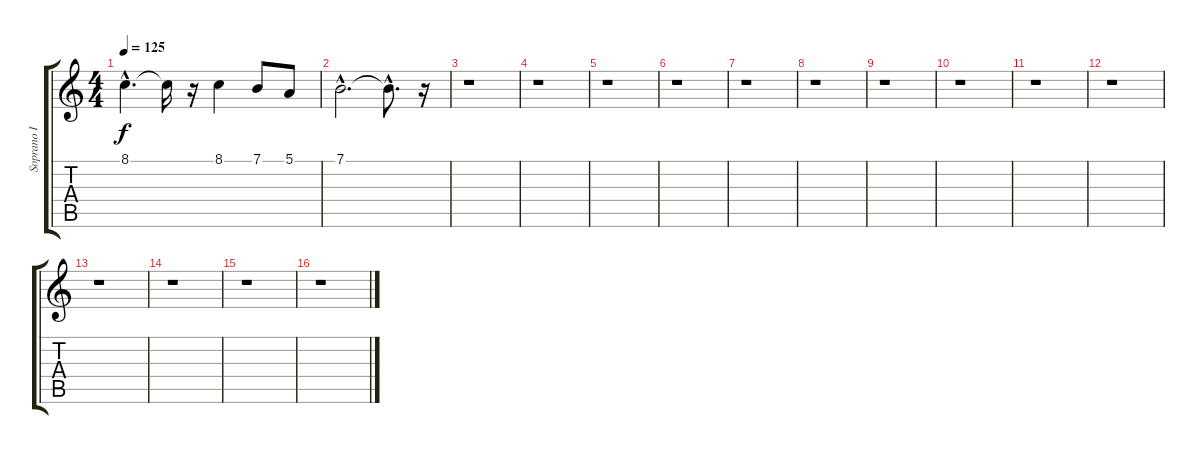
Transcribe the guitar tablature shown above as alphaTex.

\track ("Soprano I" "Soprano I") {instrument lead6voice}
\staff {score tabs}
\tuning (E4 B3 G3 D3 A2 E2) {hide}
\ts (4 4)
\tempo 125
\clef g2
\ks c
8.1{hac}.4{d dy f} 8.1{t}.16 r.16 8.1.4 7.1.8 5.1.8 |
7.1{hac}.2{d} 7.1{hac t}.8{d} r.16 |
r.1 |
r.1 |
r.1 |
r.1 |
r.1 |
r.1 |
r.1 |
r.1 |
r.1 |
r.1 |
r.1 |
r.1 |
r.1 |
r.1
